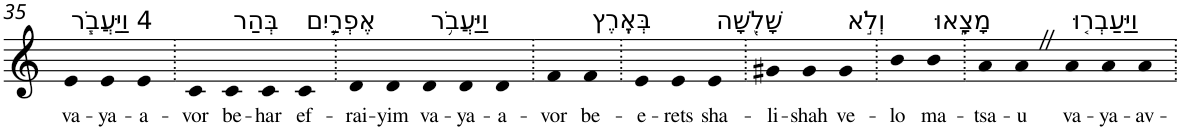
**kern	**text
*part1	*part1
*staff1	*staff1
*I"Piano	*
*I'Pno	*
!!LO:PB:g=z
*clefG2	*
*k[]	*
=35	=35
!LO:TX:a:t=4 וַיַּעֲבֹ֧ר	!
!	!LO:LY:b
4e	va-
!	!LO:LY:b
4e	-ya-
!	!LO:LY:b
4e	-a-
=36.	=36.
!	!LO:LY:b
4c	-vor
!LO:TX:a:t=בְּהַר	!
!	!LO:LY:b
4c	be-
!	!LO:LY:b
4c	-har
!LO:TX:a:t=אֶפְרַ֛יִם	!
!	!LO:LY:b
4c	ef-
=37.	=37.
!	!LO:LY:b
4d	-rai-
!	!LO:LY:b
4d	-yim
!LO:TX:a:t=וַיַּעֲבֹ֥ר	!
!	!LO:LY:b
4d	va-
!	!LO:LY:b
4d	-ya-
!	!LO:LY:b
4d	-a-
=38.	=38.
!	!LO:LY:b
4f	-vor
!LO:TX:a:t=בְּאֶֽרֶץ	!
!	!LO:LY:b
4f	be-
=39.	=39.
!	!LO:LY:b
4e	-e-
!	!LO:LY:b
4e	-rets
!LO:TX:a:t=שָׁלִ֖שָׁה	!
!	!LO:LY:b
4e	sha-
=40.	=40.
!	!LO:LY:b
4g#X	-li-
!	!LO:LY:b
4g#	-shah
!LO:TX:a:t=וְלֹ֣א	!
!	!LO:LY:b
4g#	ve-
=41.	=41.
!	!LO:LY:b
4b	-lo
!LO:TX:a:t=מָצָ֑אוּ	!
!	!LO:LY:b
4b	ma-
=42.	=42.
!	!LO:LY:b
4a	-tsa-
!	!LO:LY:b
4aZ	-u
!LO:TX:a:t=וַיַּעַבְר֤וּ	!
!	!LO:LY:b
4a	va-
!	!LO:LY:b
4a	-ya-
!	!LO:LY:b
4a	-av-
=.	=.
*-	*-
